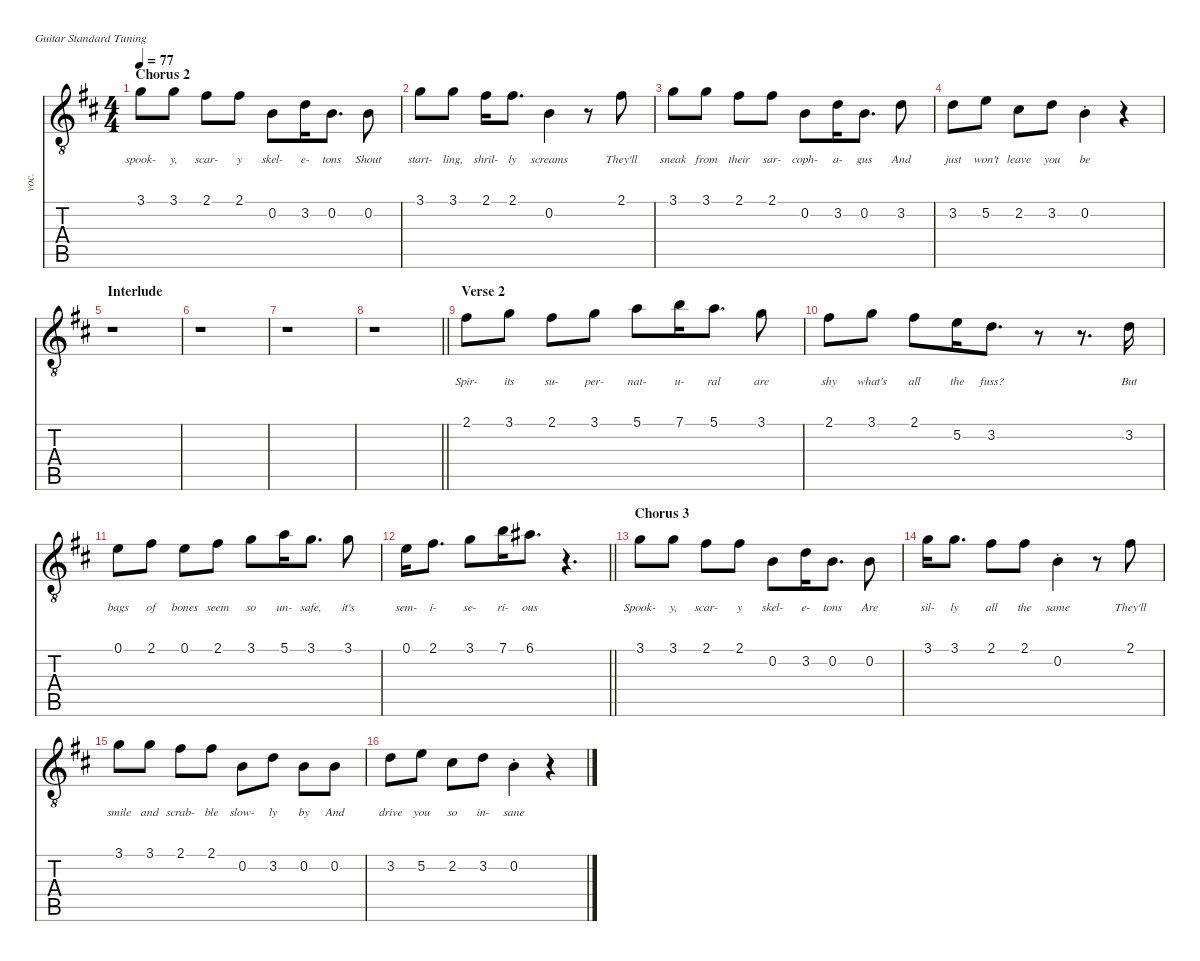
\defaultSystemsLayout 4
\hideDynamics
\bracketExtendMode nobrackets
\otherSystemsTrackNameOrientation horizontal
\track ("Vocals-lessons2" "voc.") {defaultSystemsLayout 4 instrument acousticguitarnylon}
\staff {score tabs}
\tuning (E4 B3 G3 D3 A2 E2)
\displaytranspose 0
\ts (4 4)
\section ("" "Chorus 2")
\tempo 77
\clef g2
\ottava 8vb
\ks bminor
3.1{acc forcenatural}.8{lyrics (0 "spook-") lyrics (1 "") lyrics (2 "") lyrics (3 "") lyrics (4 "") dy mf beam Down} 3.1{acc forcenatural}.8{lyrics (0 "y,") lyrics (1 "") lyrics (2 "") lyrics (3 "") lyrics (4 "") beam Down} 2.1{acc #}.8{lyrics (0 "scar-") lyrics (1 "") lyrics (2 "") lyrics (3 "") lyrics (4 "") beam Down} 2.1{acc #}.8{lyrics (0 "y") lyrics (1 "") lyrics (2 "") lyrics (3 "") lyrics (4 "") beam Down} 0.2{acc forcenatural}.8{lyrics (0 "skel-") lyrics (1 "") lyrics (2 "") lyrics (3 "") lyrics (4 "") beam Down} 3.2{acc forcenatural}.16{lyrics (0 "e-") lyrics (1 "") lyrics (2 "") lyrics (3 "") lyrics (4 "") beam Down} 0.2{acc forcenatural}.8{d lyrics (0 "tons") lyrics (1 "") lyrics (2 "") lyrics (3 "") lyrics (4 "") beam Down} 0.2{acc forcenatural}.8{lyrics (0 "Shout") lyrics (1 "") lyrics (2 "") lyrics (3 "") lyrics (4 "") beam Down} |
3.1{acc forcenatural}.8{lyrics (0 "start-") lyrics (1 "") lyrics (2 "") lyrics (3 "") lyrics (4 "") beam Down} 3.1{acc forcenatural}.8{lyrics (0 "ling,") lyrics (1 "") lyrics (2 "") lyrics (3 "") lyrics (4 "") beam Down} 2.1{acc #}.16{lyrics (0 "shril-") lyrics (1 "") lyrics (2 "") lyrics (3 "") lyrics (4 "") beam Down} 2.1{acc #}.8{d lyrics (0 "ly") lyrics (1 "") lyrics (2 "") lyrics (3 "") lyrics (4 "") beam Down} 0.2{acc forcenatural}.4{lyrics (0 "screams") lyrics (1 "") lyrics (2 "") lyrics (3 "") lyrics (4 "") beam Down} r.8{beam Down} 2.1{acc #}.8{lyrics (0 "They'll") lyrics (1 "") lyrics (2 "") lyrics (3 "") lyrics (4 "") beam Down} |
3.1{acc forcenatural}.8{lyrics (0 "sneak") lyrics (1 "") lyrics (2 "") lyrics (3 "") lyrics (4 "") beam Down} 3.1{acc forcenatural}.8{lyrics (0 "from") lyrics (1 "") lyrics (2 "") lyrics (3 "") lyrics (4 "") beam Down} 2.1{acc #}.8{lyrics (0 "their") lyrics (1 "") lyrics (2 "") lyrics (3 "") lyrics (4 "") beam Down} 2.1{acc #}.8{lyrics (0 "sar-") lyrics (1 "") lyrics (2 "") lyrics (3 "") lyrics (4 "") beam Down} 0.2{acc forcenatural}.8{lyrics (0 "coph-") lyrics (1 "") lyrics (2 "") lyrics (3 "") lyrics (4 "") beam Down} 3.2{acc forcenatural}.16{lyrics (0 "a-") lyrics (1 "") lyrics (2 "") lyrics (3 "") lyrics (4 "") beam Down} 0.2{acc forcenatural}.8{d lyrics (0 "gus") lyrics (1 "") lyrics (2 "") lyrics (3 "") lyrics (4 "") beam Down} 3.2{acc forcenatural}.8{lyrics (0 "And") lyrics (1 "") lyrics (2 "") lyrics (3 "") lyrics (4 "") beam Down} |
3.2{acc forcenatural}.8{lyrics (0 "just") lyrics (1 "") lyrics (2 "") lyrics (3 "") lyrics (4 "") beam Down} 5.2{acc forcenatural}.8{lyrics (0 "won't") lyrics (1 "") lyrics (2 "") lyrics (3 "") lyrics (4 "") beam Down} 2.2{acc #}.8{lyrics (0 "leave") lyrics (1 "") lyrics (2 "") lyrics (3 "") lyrics (4 "") beam Down} 3.2{acc forcenatural}.8{lyrics (0 "you") lyrics (1 "") lyrics (2 "") lyrics (3 "") lyrics (4 "") beam Down} 0.2{st acc forcenatural}.4{lyrics (0 "be") lyrics (1 "") lyrics (2 "") lyrics (3 "") lyrics (4 "") beam Down} r.4{beam Down} |
\section ("" "Interlude")
r.1{beam Down} |
r.1{beam Down} |
r.1{beam Down} |
\barLineRight lightlight
r.1{beam Down} |
\section ("" "Verse 2")
2.1{acc #}.8{lyrics (0 "Spir-") lyrics (1 "") lyrics (2 "") lyrics (3 "") lyrics (4 "") beam Down} 3.1{acc forcenatural}.8{lyrics (0 "its") lyrics (1 "") lyrics (2 "") lyrics (3 "") lyrics (4 "") beam Down} 2.1{acc #}.8{lyrics (0 "su-") lyrics (1 "") lyrics (2 "") lyrics (3 "") lyrics (4 "") beam Down} 3.1{acc forcenatural}.8{lyrics (0 "per-") lyrics (1 "") lyrics (2 "") lyrics (3 "") lyrics (4 "") beam Down} 5.1{acc forcenatural}.8{lyrics (0 "nat-") lyrics (1 "") lyrics (2 "") lyrics (3 "") lyrics (4 "") beam Down} 7.1{acc forcenatural}.16{lyrics (0 "u-") lyrics (1 "") lyrics (2 "") lyrics (3 "") lyrics (4 "") beam Down} 5.1{acc forcenatural}.8{d lyrics (0 "ral") lyrics (1 "") lyrics (2 "") lyrics (3 "") lyrics (4 "") beam Down} 3.1{acc forcenatural}.8{lyrics (0 "are") lyrics (1 "") lyrics (2 "") lyrics (3 "") lyrics (4 "") beam Down} |
2.1{acc #}.8{lyrics (0 "shy") lyrics (1 "") lyrics (2 "") lyrics (3 "") lyrics (4 "") beam Down} 3.1{acc forcenatural}.8{lyrics (0 "what's") lyrics (1 "") lyrics (2 "") lyrics (3 "") lyrics (4 "") beam Down} 2.1{acc #}.8{lyrics (0 "all") lyrics (1 "") lyrics (2 "") lyrics (3 "") lyrics (4 "") beam Down} 5.2{acc forcenatural}.16{lyrics (0 "the") lyrics (1 "") lyrics (2 "") lyrics (3 "") lyrics (4 "") beam Down} 3.2{acc forcenatural}.8{d lyrics (0 "fuss?") lyrics (1 "") lyrics (2 "") lyrics (3 "") lyrics (4 "") beam Down} r.8{beam Down} r.8{d beam Down} 3.2{acc forcenatural}.16{lyrics (0 "But") lyrics (1 "") lyrics (2 "") lyrics (3 "") lyrics (4 "") beam Down} |
0.1{acc forcenatural}.8{lyrics (0 "bags") lyrics (1 "") lyrics (2 "") lyrics (3 "") lyrics (4 "") beam Down} 2.1{acc #}.8{lyrics (0 "of") lyrics (1 "") lyrics (2 "") lyrics (3 "") lyrics (4 "") beam Down} 0.1{acc forcenatural}.8{lyrics (0 "bones") lyrics (1 "") lyrics (2 "") lyrics (3 "") lyrics (4 "") beam Down} 2.1{acc #}.8{lyrics (0 "seem") lyrics (1 "") lyrics (2 "") lyrics (3 "") lyrics (4 "") beam Down} 3.1{acc forcenatural}.8{lyrics (0 "so") lyrics (1 "") lyrics (2 "") lyrics (3 "") lyrics (4 "") beam Down} 5.1{acc forcenatural}.16{lyrics (0 "un-") lyrics (1 "") lyrics (2 "") lyrics (3 "") lyrics (4 "") beam Down} 3.1{acc forcenatural}.8{d lyrics (0 "safe,") lyrics (1 "") lyrics (2 "") lyrics (3 "") lyrics (4 "") beam Down} 3.1{acc forcenatural}.8{lyrics (0 "it's") lyrics (1 "") lyrics (2 "") lyrics (3 "") lyrics (4 "") beam Down} |
\barLineRight lightlight
0.1{acc forcenatural}.16{lyrics (0 "sem-") lyrics (1 "") lyrics (2 "") lyrics (3 "") lyrics (4 "") beam Down} 2.1{acc #}.8{d lyrics (0 "i-") lyrics (1 "") lyrics (2 "") lyrics (3 "") lyrics (4 "") beam Down} 3.1{acc forcenatural}.8{lyrics (0 "se-") lyrics (1 "") lyrics (2 "") lyrics (3 "") lyrics (4 "") beam Down} 7.1{acc forcenatural}.16{lyrics (0 "ri-") lyrics (1 "") lyrics (2 "") lyrics (3 "") lyrics (4 "") beam Down} 6.1{acc #}.8{d lyrics (0 "ous") lyrics (1 "") lyrics (2 "") lyrics (3 "") lyrics (4 "") beam Down} r.4{d beam Down} |
\section ("" "Chorus 3")
3.1{acc forcenatural}.8{lyrics (0 "Spook-") lyrics (1 "") lyrics (2 "") lyrics (3 "") lyrics (4 "") beam Down} 3.1{acc forcenatural}.8{lyrics (0 "y,") lyrics (1 "") lyrics (2 "") lyrics (3 "") lyrics (4 "") beam Down} 2.1{acc #}.8{lyrics (0 "scar-") lyrics (1 "") lyrics (2 "") lyrics (3 "") lyrics (4 "") beam Down} 2.1{acc #}.8{lyrics (0 "y") lyrics (1 "") lyrics (2 "") lyrics (3 "") lyrics (4 "") beam Down} 0.2{acc forcenatural}.8{lyrics (0 "skel-") lyrics (1 "") lyrics (2 "") lyrics (3 "") lyrics (4 "") beam Down} 3.2{acc forcenatural}.16{lyrics (0 "e-") lyrics (1 "") lyrics (2 "") lyrics (3 "") lyrics (4 "") beam Down} 0.2{acc forcenatural}.8{d lyrics (0 "tons") lyrics (1 "") lyrics (2 "") lyrics (3 "") lyrics (4 "") beam Down} 0.2{acc forcenatural}.8{lyrics (0 "Are") lyrics (1 "") lyrics (2 "") lyrics (3 "") lyrics (4 "") beam Down} |
3.1{acc forcenatural}.16{lyrics (0 "sil-") lyrics (1 "") lyrics (2 "") lyrics (3 "") lyrics (4 "") beam Down} 3.1{acc forcenatural}.8{d lyrics (0 "ly") lyrics (1 "") lyrics (2 "") lyrics (3 "") lyrics (4 "") beam Down} 2.1{acc #}.8{lyrics (0 "all") lyrics (1 "") lyrics (2 "") lyrics (3 "") lyrics (4 "") beam Down} 2.1{acc #}.8{lyrics (0 "the") lyrics (1 "") lyrics (2 "") lyrics (3 "") lyrics (4 "") beam Down} 0.2{st acc forcenatural}.4{lyrics (0 "same") lyrics (1 "") lyrics (2 "") lyrics (3 "") lyrics (4 "") beam Down} r.8{beam Down} 2.1{acc #}.8{lyrics (0 "They'll") lyrics (1 "") lyrics (2 "") lyrics (3 "") lyrics (4 "") beam Down} |
3.1{acc forcenatural}.8{lyrics (0 "smile") lyrics (1 "") lyrics (2 "") lyrics (3 "") lyrics (4 "") beam Down} 3.1{acc forcenatural}.8{lyrics (0 "and") lyrics (1 "") lyrics (2 "") lyrics (3 "") lyrics (4 "") beam Down} 2.1{acc #}.8{lyrics (0 "scrab-") lyrics (1 "") lyrics (2 "") lyrics (3 "") lyrics (4 "") beam Down} 2.1{acc #}.8{lyrics (0 "ble") lyrics (1 "") lyrics (2 "") lyrics (3 "") lyrics (4 "") beam Down} 0.2{acc forcenatural}.8{lyrics (0 "slow-") lyrics (1 "") lyrics (2 "") lyrics (3 "") lyrics (4 "") beam Down} 3.2{acc forcenatural}.8{lyrics (0 "ly") lyrics (1 "") lyrics (2 "") lyrics (3 "") lyrics (4 "") beam Down} 0.2{acc forcenatural}.8{lyrics (0 "by") lyrics (1 "") lyrics (2 "") lyrics (3 "") lyrics (4 "") beam Down} 0.2{acc forcenatural}.8{lyrics (0 "And") lyrics (1 "") lyrics (2 "") lyrics (3 "") lyrics (4 "") beam Down} |
3.2{acc forcenatural}.8{lyrics (0 "drive") lyrics (1 "") lyrics (2 "") lyrics (3 "") lyrics (4 "") beam Down} 5.2{acc forcenatural}.8{lyrics (0 "you") lyrics (1 "") lyrics (2 "") lyrics (3 "") lyrics (4 "") beam Down} 2.2{acc #}.8{lyrics (0 "so") lyrics (1 "") lyrics (2 "") lyrics (3 "") lyrics (4 "") beam Down} 3.2{acc forcenatural}.8{lyrics (0 "in-") lyrics (1 "") lyrics (2 "") lyrics (3 "") lyrics (4 "") beam Down} 0.2{st acc forcenatural}.4{lyrics (0 "sane") lyrics (1 "") lyrics (2 "") lyrics (3 "") lyrics (4 "") beam Down} r.4{beam Down}
